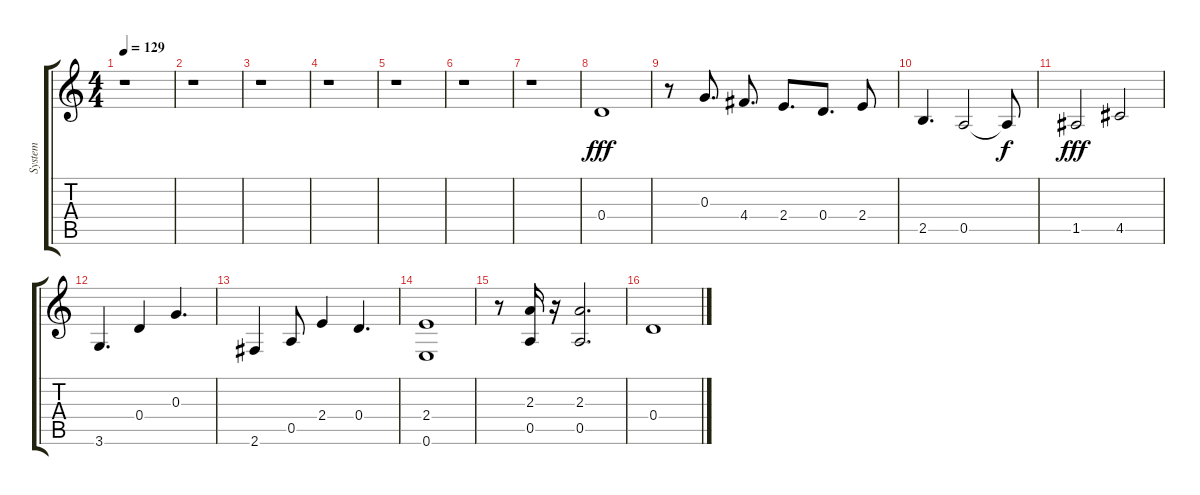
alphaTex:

\track ("System" "System") {instrument acousticguitarsteel}
\staff {score tabs}
\tuning (E4 B3 G3 D3 A2 E2) {hide}
\ts (4 4)
\tempo 129
\clef g2
\ks c
r.1{dy fff} |
r.1 |
r.1 |
r.1 |
r.1 |
r.1 |
r.1 |
0.4.1 |
r.8 0.3.8{d} 4.4.8{d} 2.4.8{d} 0.4.8{d} 2.4.8 |
2.5.4{d} 0.5.2 0.5{t}.8{dy f} |
1.5.2{dy fff} 4.5.2 |
3.6.4{d} 0.4.4 0.3.4{d} |
2.6.4 0.5.8 2.4.4 0.4.4{d} |
(2.4 0.6).1 |
r.8 (2.3 0.5).16 r.16 (2.3 0.5).2{d} |
0.4.1
